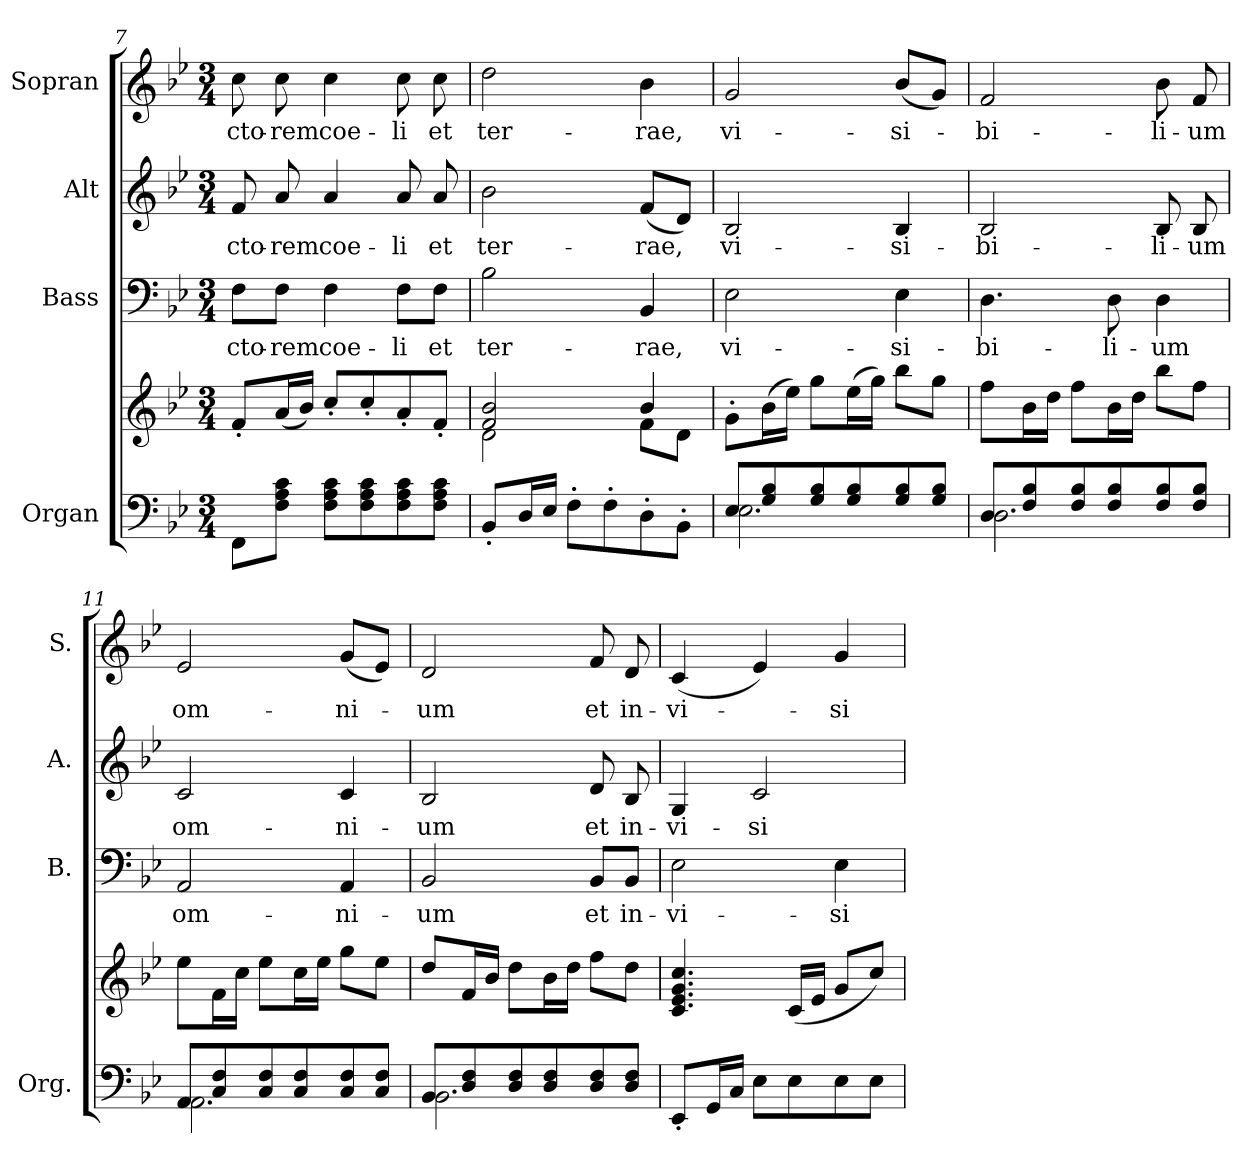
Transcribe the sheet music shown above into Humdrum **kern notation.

**kern	**kern	**kern	**text	**kern	**text	**kern	**text
*part4	*part4	*part3	*part3	*part2	*part2	*part1	*part1
*staff5	*staff4	*staff3	*staff3	*staff2	*staff2	*staff1	*staff1
*I"Organ	*	*I"Bass	*	*I"Alt	*	*I"Sopran	*
*I'Org.	*	*I'B.	*	*I'A.	*	*I'S.	*
*clefF4	*clefG2	*clefF4	*	*clefG2	*	*clefG2	*
*k[b-e-]	*k[b-e-]	*k[b-e-]	*	*k[b-e-]	*	*k[b-e-]	*
*B-:	*B-:	*B-:	*	*B-:	*	*B-:	*
*M3/4	*M3/4	*M3/4	*	*M3/4	*	*M3/4	*
=7	=7	=7	=7	=7	=7	=7	=7
!	!	!	!LO:LY:b:color=#000000	!	!	!	!
!	!	!	!	!	!LO:LY:b:color=#000000	!	!
!	!	!	!	!	!	!	!LO:LY:b:color=#000000
8FFi\L	8f'i/L	8Fi\L	-cto-	8fi/	-cto-	8cci\	-cto-
!	!	!	!LO:LY:b:color=#000000	!	!	!	!
!	!	!	!	!	!LO:LY:b:color=#000000	!	!
!	!	!	!	!	!	!	!LO:LY:b:color=#000000
8Fi\ 8Ai 8ciJ	(16ai/L	8Fi\J	-rem	8ai/	-rem	8cci\	-rem
.	16b-i/JJ)	.	.	.	.	.	.
!	!	!	!LO:LY:b:color=#000000	!	!	!	!
!	!	!	!	!	!LO:LY:b:color=#000000	!	!
!	!	!	!	!	!	!	!LO:LY:b:color=#000000
8Fi\ 8Ai 8ciL	8cc'i/L	4Fi\	coe-	4ai/	coe-	4cci\	coe-
8Fi\ 8Ai 8ci	8cc'i/	.	.	.	.	.	.
!	!	!	!LO:LY:b:color=#000000	!	!	!	!
!	!	!	!	!	!LO:LY:b:color=#000000	!	!
!	!	!	!	!	!	!	!LO:LY:b:color=#000000
8Fi\ 8Ai 8ci	8a'i/	8Fi\L	-li	8ai/	-li	8cci\	-li
!	!	!	!LO:LY:b:color=#000000	!	!	!	!
!	!	!	!	!	!LO:LY:b:color=#000000	!	!
!	!	!	!	!	!	!	!LO:LY:b:color=#000000
8Fi\ 8Ai 8ciJ	8f'i/J	8Fi\J	et	8ai/	et	8cci\	et
=8	=8	=8	=8	=8	=8	=8	=8
*	*^	*	*	*	*	*	*
!	!	!	!	!LO:LY:b:color=#000000	!	!	!	!
!	!	!	!	!	!	!LO:LY:b:color=#000000	!	!
!	!	!	!	!	!	!	!	!LO:LY:b:color=#000000
8BB-'i/L	2fi/ 2b-i	2di\	2B-i\	ter-	2b-i\	ter-	2ddi\	ter-
16Di/L	.	.	.	.	.	.	.	.
16E-i/JJ	.	.	.	.	.	.	.	.
8F'i\L	.	.	.	.	.	.	.	.
8F'i\	.	.	.	.	.	.	.	.
!	!	!	!	!LO:LY:b:color=#000000	!	!	!	!
!	!	!	!	!	!	!LO:LY:b:color=#000000	!	!
!	!	!	!	!	!	!	!	!LO:LY:b:color=#000000
8D'i\	4b-i/	8fi\L	4BB-i/	-rae,	(8fi/L	-rae,	4b-i\	-rae,
8BB-'i\J	.	8di\J	.	.	8di/J)	.	.	.
*	*v	*v	*	*	*	*	*	*
=9	=9	=9	=9	=9	=9	=9	=9
*^	*	*	*	*	*	*	*
*	*	*^	*	*	*	*	*	*
!	!	!	!	!	!LO:LY:b:color=#000000	!	!	!	!
*	*	*v	*v	*	*	*	*	*	*
*	*	*^	*	*	*	*	*	*
!	!	!	!	!	!	!	!LO:LY:b:color=#000000	!	!
*	*	*v	*v	*	*	*	*	*	*
*	*	*^	*	*	*	*	*	*
!	!	!	!	!	!	!	!	!	!LO:LY:b:color=#000000
*	*	*v	*v	*	*	*	*	*	*
8E-i/L	2.E-i\	8g'i\L	2E-i\	vi-	2B-i/	vi-	2gi/	vi-
8Gi/ 8B-i	.	(16b-i\L	.	.	.	.	.	.
.	.	16ee-i\JJ)	.	.	.	.	.	.
8Gi/ 8B-i	.	8ggi\L	.	.	.	.	.	.
8Gi/ 8B-i	.	(16ee-i\L	.	.	.	.	.	.
.	.	16ggi\JJ)	.	.	.	.	.	.
!	!	!	!	!LO:LY:b:color=#000000	!	!	!	!
!	!	!	!	!	!	!LO:LY:b:color=#000000	!	!
!	!	!	!	!	!	!	!	!LO:LY:b:color=#000000
8Gi/ 8B-i	.	8bb-i\L	4E-i\	-si-	4B-i/	-si-	(8b-i/L	-si-
8Gi/ 8B-iJ	.	8ggi\J	.	.	.	.	8gi/J)	.
=10	=10	=10	=10	=10	=10	=10	=10	=10
!	!	!	!	!LO:LY:b:color=#000000	!	!	!	!
!	!	!	!	!	!	!LO:LY:b:color=#000000	!	!
!	!	!	!	!	!	!	!	!LO:LY:b:color=#000000
8Di/L	2.Di\	8ffi\L	4.Di\	-bi-	2B-i/	-bi-	2fi/	-bi-
8Fi/ 8B-i	.	16b-i\L	.	.	.	.	.	.
.	.	16ddi\JJ	.	.	.	.	.	.
8Fi/ 8B-i	.	8ffi\L	.	.	.	.	.	.
!	!	!	!	!LO:LY:b:color=#000000	!	!	!	!
8Fi/ 8B-i	.	16b-i\L	8Di\	-li-	.	.	.	.
.	.	16ddi\JJ	.	.	.	.	.	.
!	!	!	!	!LO:LY:b:color=#000000	!	!	!	!
!	!	!	!	!	!	!LO:LY:b:color=#000000	!	!
!	!	!	!	!	!	!	!	!LO:LY:b:color=#000000
8Fi/ 8B-i	.	8bb-i\L	4Di\	-um	8B-i/	-li-	8b-i\	-li-
!	!	!	!	!	!	!LO:LY:b:color=#000000	!	!
!	!	!	!	!	!	!	!	!LO:LY:b:color=#000000
8Fi/ 8B-iJ	.	8ffi\J	.	.	8B-i/	-um	8fi/	-um
!!LO:PB:g=z
=11	=11	=11	=11	=11	=11	=11	=11	=11
!	!	!	!	!LO:LY:b:color=#000000	!	!	!	!
!	!	!	!	!	!	!LO:LY:b:color=#000000	!	!
!	!	!	!	!	!	!	!	!LO:LY:b:color=#000000
8AAi/L	2.AAi\	8ee-i\L	2AAi/	om-	2ci/	om-	2e-i/	om-
8Ci/ 8Fi	.	16fi\L	.	.	.	.	.	.
.	.	16cci\JJ	.	.	.	.	.	.
8Ci/ 8Fi	.	8ee-i\L	.	.	.	.	.	.
8Ci/ 8Fi	.	16cci\L	.	.	.	.	.	.
.	.	16ee-i\JJ	.	.	.	.	.	.
!	!	!	!	!LO:LY:b:color=#000000	!	!	!	!
!	!	!	!	!	!	!LO:LY:b:color=#000000	!	!
!	!	!	!	!	!	!	!	!LO:LY:b:color=#000000
8Ci/ 8Fi	.	8ggi\L	4AAi/	-ni-	4ci/	-ni-	(8gi/L	-ni-
8Ci/ 8FiJ	.	8ee-i\J	.	.	.	.	8e-i/J)	.
=12	=12	=12	=12	=12	=12	=12	=12	=12
!	!	!	!	!LO:LY:b:color=#000000	!	!	!	!
!	!	!	!	!	!	!LO:LY:b:color=#000000	!	!
!	!	!	!	!	!	!	!	!LO:LY:b:color=#000000
8BB-i/L	2.BB-i\	8ddi/L	2BB-i/	-um	2B-i/	-um	2di/	-um
8Di/ 8Fi	.	16fi/L	.	.	.	.	.	.
.	.	16b-i/JJ	.	.	.	.	.	.
8Di/ 8Fi	.	8ddi\L	.	.	.	.	.	.
8Di/ 8Fi	.	16b-i\L	.	.	.	.	.	.
.	.	16ddi\JJ	.	.	.	.	.	.
!	!	!	!	!LO:LY:b:color=#000000	!	!	!	!
!	!	!	!	!	!	!LO:LY:b:color=#000000	!	!
!	!	!	!	!	!	!	!	!LO:LY:b:color=#000000
8Di/ 8Fi	.	8ffi\L	8BB-i/L	et	8di/	et	8fi/	et
!	!	!	!	!LO:LY:b:color=#000000	!	!	!	!
!	!	!	!	!	!	!LO:LY:b:color=#000000	!	!
!	!	!	!	!	!	!	!	!LO:LY:b:color=#000000
8Di/ 8FiJ	.	8ddi\J	8BB-i/J	in-	8B-i/	in-	8di/	in-
*v	*v	*	*	*	*	*	*	*
=13	=13	=13	=13	=13	=13	=13	=13
!	!	!	!LO:LY:b:color=#000000	!	!	!	!
!	!	!	!	!	!LO:LY:b:color=#000000	!	!
!	!	!	!	!	!	!	!LO:LY:b:color=#000000
8EE-'i/L	4.ci/ 4.e-i 4.gi 4.cci	2E-i\	-vi-	4Gi/	-vi-	(4ci/	-vi-
16GGi/L	.	.	.	.	.	.	.
16Ci/JJ	.	.	.	.	.	.	.
!	!	!	!	!	!LO:LY:b:color=#000000	!	!
8E-i\L	.	.	.	2ci/	-si-	4e-i/)	.
8E-i\	(16ci/LL	.	.	.	.	.	.
.	16e-i/JJ	.	.	.	.	.	.
!	!	!	!LO:LY:b:color=#000000	!	!	!	!
!	!	!	!	!	!	!	!LO:LY:b:color=#000000
8E-i\	8gi/L	4E-i\	-si-	.	.	4gi/	-si-
8E-i\J	8cci/J)	.	.	.	.	.	.
=	=	=	=	=	=	=	=
*-	*-	*-	*-	*-	*-	*-	*-
